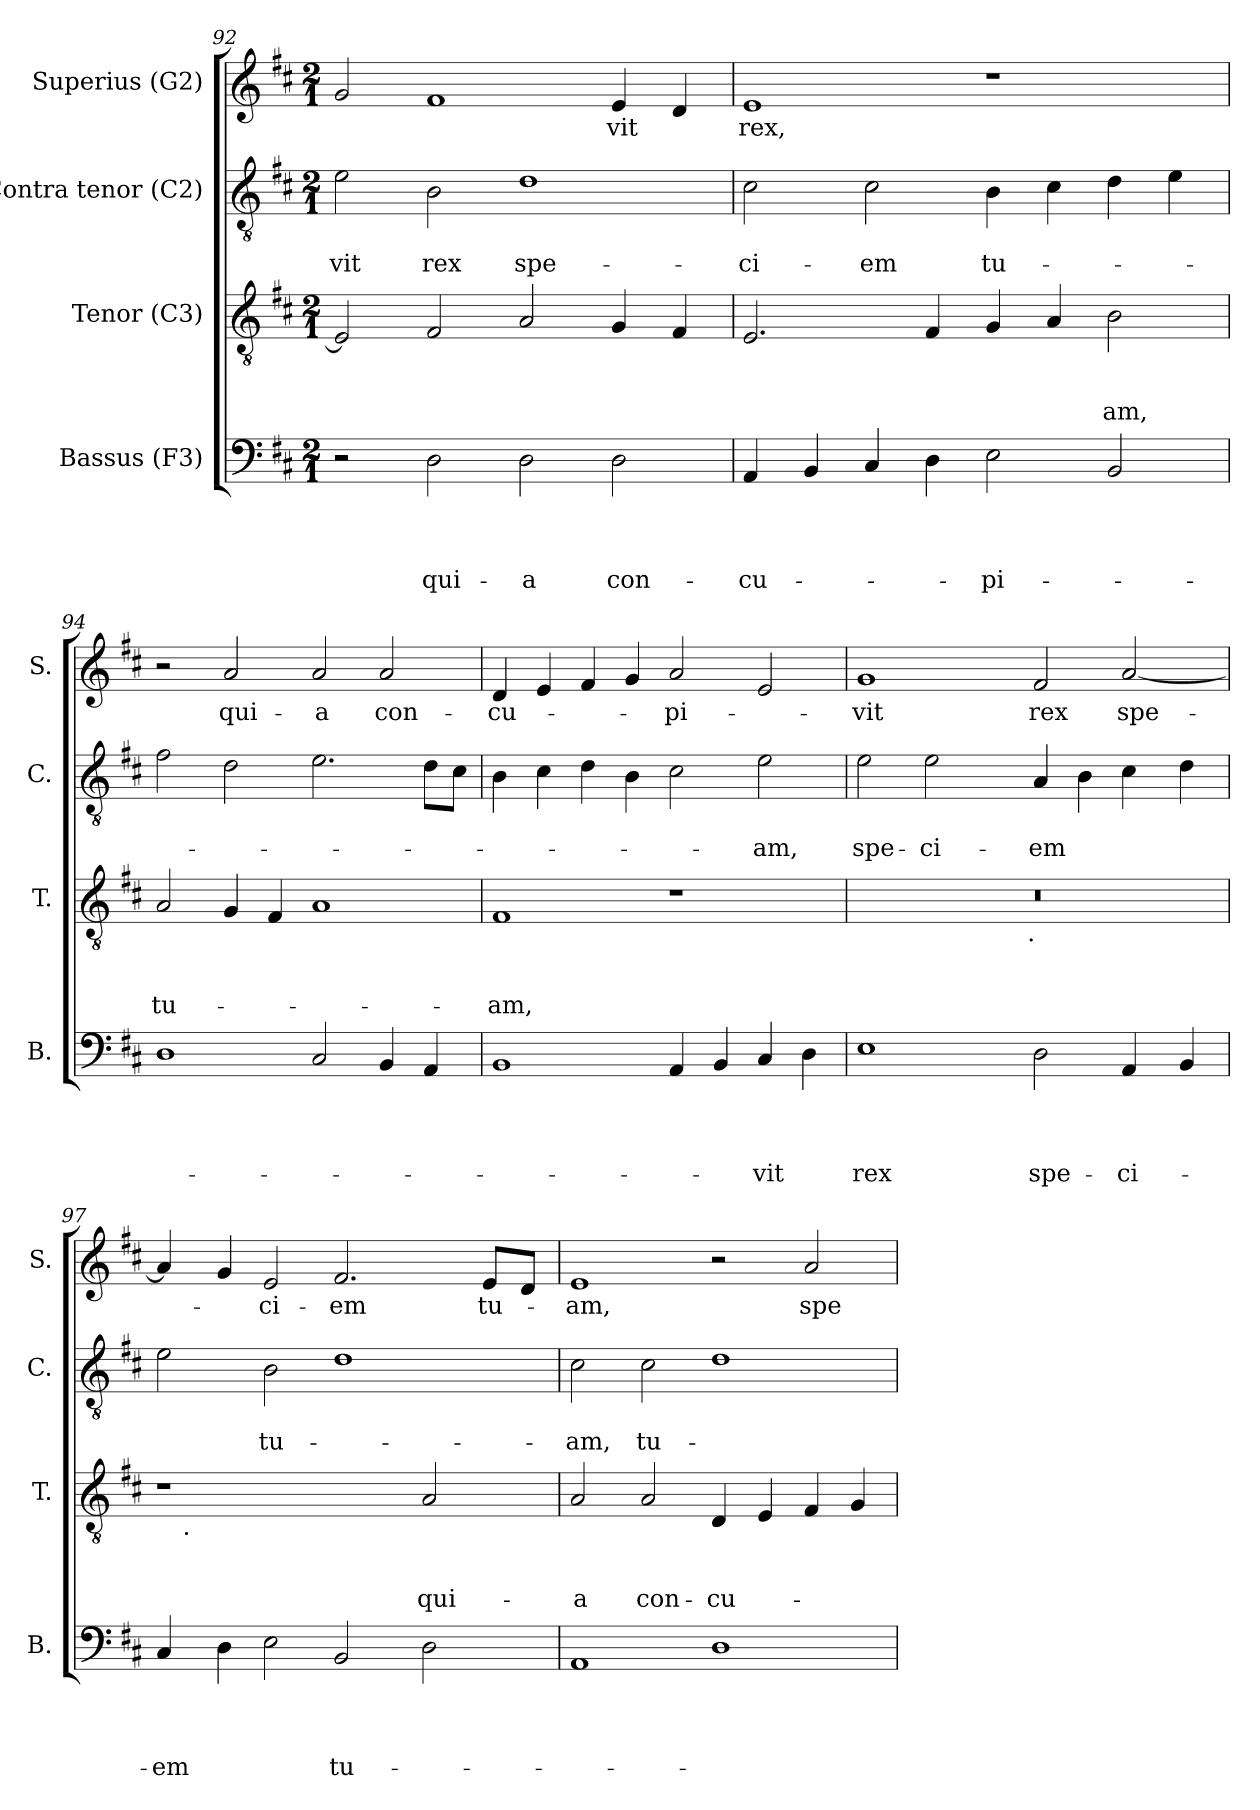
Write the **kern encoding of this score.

**kern	**text	**text	**text	**text	**kern	**text	**text	**text	**kern	**text	**text	**kern	**text
*part4	*part4	*part4	*part4	*part4	*part3	*part3	*part3	*part3	*part2	*part2	*part2	*part1	*part1
*staff4	*staff4	*staff4	*staff4	*staff4	*staff3	*staff3	*staff3	*staff3	*staff2	*staff2	*staff2	*staff1	*staff1
*I"Bassus (F3)	*	*	*	*	*I"Tenor (C3)	*	*	*	*I"Contra tenor (C2)	*	*	*I"Superius (G2)	*
*I'B.	*	*	*	*	*I'T.	*	*	*	*I'C.	*	*	*I'S.	*
*clefF4	*	*	*	*	*clefGv2	*	*	*	*clefGv2	*	*	*clefG2	*
*k[f#c#]	*	*	*	*	*k[f#c#]	*	*	*	*k[f#c#]	*	*	*k[f#c#]	*
*D:	*	*	*	*	*D:	*	*	*	*D:	*	*	*D:	*
*M2/1	*	*	*	*	*M2/1	*	*	*	*M2/1	*	*	*M2/1	*
=92	=92	=92	=92	=92	=92	=92	=92	=92	=92	=92	=92	=92	=92
!	!	!	!	!	!	!	!	!	!	!	!LO:LY:b	!	!
2r	.	.	.	.	2E/]	.	.	.	2e\	.	-vit	2g/	.
!	!	!	!	!LO:LY:b	!	!	!	!	!	!	!LO:LY:b	!	!
2D\	.	.	.	qui-	2F#/	.	.	.	2B\	.	rex	1f#	.
!	!	!	!	!LO:LY:b	!	!	!	!	!	!	!LO:LY:b	!	!
2D\	.	.	.	-a	2A/	.	.	.	1d	.	spe-	.	.
!	!	!	!	!LO:LY:b	!	!	!	!	!	!	!	!	!LO:LY:b
2D\	.	.	.	con-	4G/	.	.	.	.	.	.	4e/	-vit
.	.	.	.	.	4F#/	.	.	.	.	.	.	4d/	.
=93	=93	=93	=93	=93	=93	=93	=93	=93	=93	=93	=93	=93	=93
!	!	!	!	!LO:LY:b	!	!	!	!	!	!	!LO:LY:b	!	!LO:LY:b
4AA/	.	.	.	-cu-	2.E/	.	.	.	2c#\	.	-ci-	1e	rex,
4BB/	.	.	.	.	.	.	.	.	.	.	.	.	.
!	!	!	!	!	!	!	!	!	!	!	!LO:LY:b	!	!
4C#/	.	.	.	.	.	.	.	.	2c#\	.	-em	.	.
4D\	.	.	.	.	4F#/	.	.	.	.	.	.	.	.
!	!	!	!	!LO:LY:b	!	!	!	!	!	!	!LO:LY:b	!	!
2E\	.	.	.	-pi-	4G/	.	.	.	4B\	.	tu-	1r	.
.	.	.	.	.	4A/	.	.	.	4c#\	.	.	.	.
!	!	!	!	!	!	!	!	!LO:LY:b	!	!	!	!	!
2BB/	.	.	.	.	2B\	.	.	-am,	4d\	.	.	.	.
.	.	.	.	.	.	.	.	.	4e\	.	.	.	.
!!LO:LB:g=z
=94	=94	=94	=94	=94	=94	=94	=94	=94	=94	=94	=94	=94	=94
!	!	!	!	!	!	!	!	!LO:LY:b	!	!	!	!	!
1D	.	.	.	.	2A/	.	.	tu-	2f#\	.	.	2r	.
!	!	!	!	!	!	!	!	!	!	!	!	!	!LO:LY:b
.	.	.	.	.	4G/	.	.	.	2d\	.	.	2a/	qui-
.	.	.	.	.	4F#/	.	.	.	.	.	.	.	.
!	!	!	!	!	!	!	!	!	!	!	!	!	!LO:LY:b
2C#/	.	.	.	.	1A	.	.	.	2.e\	.	.	2a/	-a
!	!	!	!	!	!	!	!	!	!	!	!	!	!LO:LY:b
4BB/	.	.	.	.	.	.	.	.	.	.	.	2a/	con-
4AA/	.	.	.	.	.	.	.	.	8d\L	.	.	.	.
.	.	.	.	.	.	.	.	.	8c#\J	.	.	.	.
=95	=95	=95	=95	=95	=95	=95	=95	=95	=95	=95	=95	=95	=95
!	!	!	!	!	!	!	!	!LO:LY:b	!	!	!	!	!LO:LY:b
1BB	.	.	.	.	1F#	.	.	-am,	4B\	.	.	4d/	-cu-
.	.	.	.	.	.	.	.	.	4c#\	.	.	4e/	.
.	.	.	.	.	.	.	.	.	4d\	.	.	4f#/	.
.	.	.	.	.	.	.	.	.	4B\	.	.	4g/	.
!	!	!	!	!	!	!	!	!	!	!	!	!	!LO:LY:b
4AA/	.	.	.	.	1r	.	.	.	2c#\	.	.	2a/	-pi-
4BB/	.	.	.	.	.	.	.	.	.	.	.	.	.
!	!	!	!	!LO:LY:b	!	!	!	!	!	!	!LO:LY:b	!	!
4C#/	.	.	.	-vit	.	.	.	.	2e\	.	-am,	2e/	.
4D\	.	.	.	.	.	.	.	.	.	.	.	.	.
=96	=96	=96	=96	=96	=96	=96	=96	=96	=96	=96	=96	=96	=96
!	!	!	!	!LO:LY:b	!	!	!	!	!	!	!LO:LY:b	!	!LO:LY:b
*	*	*	*	*	*^	*	*	*	*	*	*	*	*
1E	.	.	.	rex	0r	3%2ryy	.	.	.	2e\	.	spe-	1g	-vit
!	!	!	!	!	!	!	!	!	!	!	!	!LO:LY:b	!	!
.	.	.	.	.	.	.	.	.	.	2e\	.	-ci-	.	.
.	.	.	.	.	.	6ryy	.	.	.	.	.	.	.	.
.	.	.	.	.	.	12...ryy	.	.	.	.	.	.	.	.
!	!	!	!	!	!	!LO:TX:b:t=.	!	!	!	!	!	!	!	!
.	.	.	.	.	.	3%2ryy	.	.	.	.	.	.	.	.
!	!	!	!	!LO:LY:b	!	!	!	!	!	!	!	!LO:LY:b	!	!LO:LY:b
2D\	.	.	.	spe-	.	.	.	.	.	4A/	.	-em	2f#/	rex
.	.	.	.	.	.	.	.	.	.	4B\	.	.	.	.
!	!	!	!	!LO:LY:b	!	!	!	!	!	!	!	!	!	!LO:LY:b
4AA/	.	.	.	-ci-	.	.	.	.	.	4c#\	.	.	[<2a/	spe-
.	.	.	.	.	.	3ryy	.	.	.	.	.	.	.	.
4BB/	.	.	.	.	.	.	.	.	.	4d\	.	.	.	.
.	.	.	.	.	.	96ryy	.	.	.	.	.	.	.	.
=97	=97	=97	=97	=97	=97	=97	=97	=97	=97	=97	=97	=97	=97	=97
!	!	!	!	!LO:LY:b	!	!	!	!	!	!	!	!	!	!
4C#/	.	.	.	-em	1r	16.ryy	.	.	.	2e\	.	.	4a/]	.
!	!	!	!	!	!	!LO:TX:b:t=.	!	!	!	!	!	!	!	!
.	.	.	.	.	.	1ryy	.	.	.	.	.	.	.	.
4D\	.	.	.	.	.	.	.	.	.	.	.	.	4g/	.
!	!	!	!	!	!	!	!	!	!	!	!	!LO:LY:b	!	!LO:LY:b
2E\	.	.	.	.	.	.	.	.	.	2B\	.	tu-	2e/	-ci-
!	!	!	!	!LO:LY:b	!	!	!	!	!	!	!	!	!	!LO:LY:b
2BB/	.	.	.	tu-	2ryy	.	.	.	.	1d	.	.	2.f#/	-em
.	.	.	.	.	.	2ryy	.	.	.	.	.	.	.	.
!	!	!	!	!	!	!	!	!	!LO:LY:b	!	!	!	!	!
2D\	.	.	.	.	2A/	.	.	.	qui-	.	.	.	.	.
.	.	.	.	.	.	4ryy	.	.	.	.	.	.	.	.
!	!	!	!	!	!	!	!	!	!	!	!	!	!	!LO:LY:b
.	.	.	.	.	.	.	.	.	.	.	.	.	8e/L	tu-
.	.	.	.	.	.	8ryy	.	.	.	.	.	.	.	.
.	.	.	.	.	.	.	.	.	.	.	.	.	8d/J	.
.	.	.	.	.	.	32ryy	.	.	.	.	.	.	.	.
!!LO:PB:g=z
=98	=98	=98	=98	=98	=98	=98	=98	=98	=98	=98	=98	=98	=98	=98
!	!	!	!	!	!	!	!	!	!LO:LY:b	!	!	!LO:LY:b	!	!LO:LY:b
*	*	*	*	*	*v	*v	*	*	*	*	*	*	*	*
1AA	.	.	.	.	2A/	.	.	-a	2c#\	.	-am,	1e	-am,
!	!	!	!	!	!	!	!	!LO:LY:b	!	!	!LO:LY:b	!	!
.	.	.	.	.	2A/	.	.	con-	2c#\	.	tu-	.	.
!	!	!	!	!	!	!	!	!LO:LY:b	!	!	!	!	!
1D	.	.	.	.	4D/	.	.	-cu-	1d	.	.	2r	.
.	.	.	.	.	4E/	.	.	.	.	.	.	.	.
!	!	!	!	!	!	!	!	!	!	!	!	!	!LO:LY:b
.	.	.	.	.	4F#/	.	.	.	.	.	.	2a/	spe-
.	.	.	.	.	4G/	.	.	.	.	.	.	.	.
=	=	=	=	=	=	=	=	=	=	=	=	=	=
*-	*-	*-	*-	*-	*-	*-	*-	*-	*-	*-	*-	*-	*-
